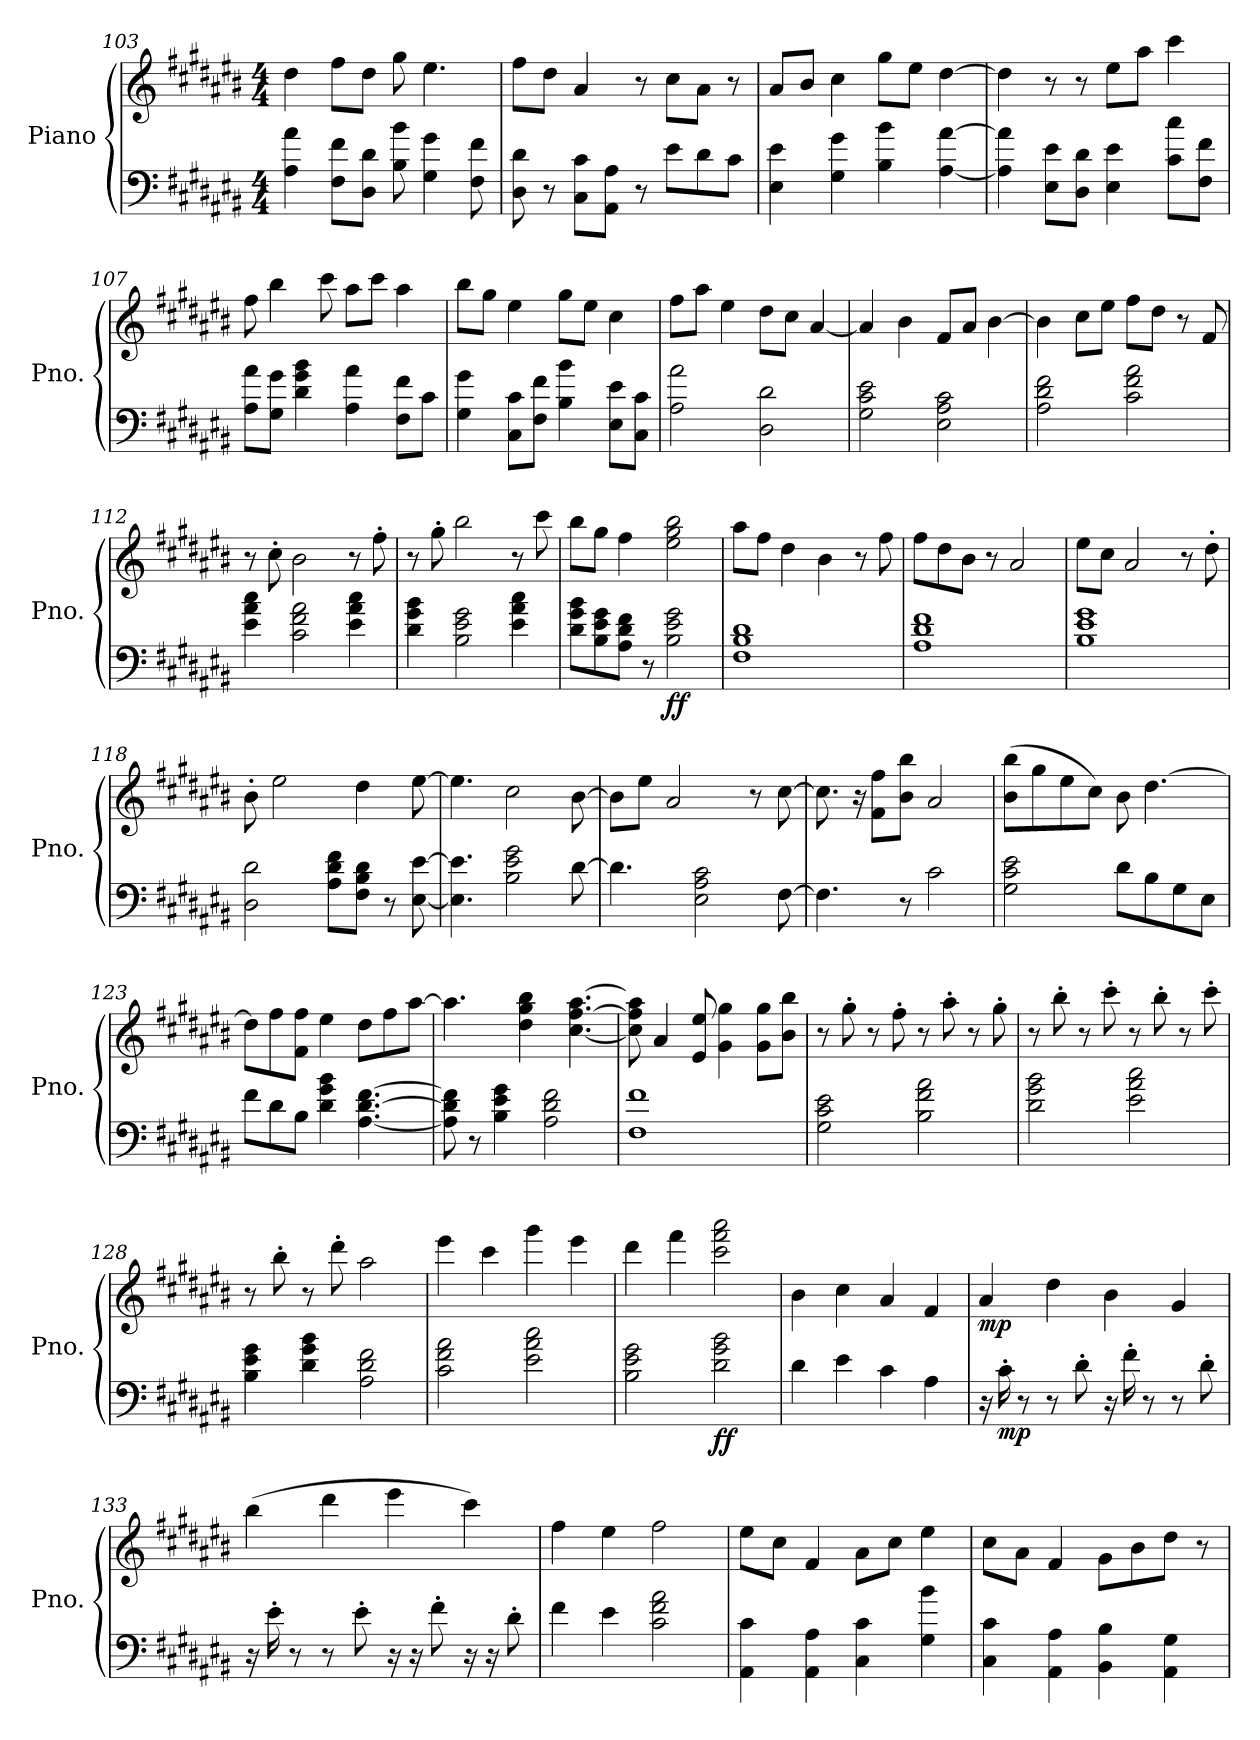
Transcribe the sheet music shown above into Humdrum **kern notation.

**kern	**kern	**dynam
*part1	*part1	*part1
*staff2	*staff1	*staff1/2
*I"Piano	*	*
*I'Pno.	*	*
*clefF4	*clefG2	*
*k[f#c#g#d#a#e#b#]	*k[f#c#g#d#a#e#b#]	*
*M4/4	*M4/4	*
=103	=103	=103
4A#\ 4a#\	4dd#\	.
8F#\ 8f#\L	8ff#\L	.
8D#\ 8d#\J	8dd#\J	.
8B#\ 8b#\	8gg#\	.
4G#\ 4g#\	4.ee#\	.
8F#\ 8f#\	.	.
=104	=104	=104
8D#\ 8d#\	8ff#\L	.
8r	8dd#\J	.
8C#\ 8c#\L	4a#/	.
8AA#\ 8A#\J	.	.
8r	8r	.
8e#\L	8cc#\L	.
8d#\	8a#\J	.
8c#\J	8r	.
=105	=105	=105
4E#\ 4e#\	8a#/L	.
.	8b#/J	.
4G#\ 4g#\	4cc#\	.
4B#\ 4b#\	8gg#\L	.
.	8ee#\J	.
[4A#\ [4a#\	[4dd#\	.
=106	=106	=106
4A#\] 4a#\]	4dd#\]	.
8E#\ 8e#\L	8r	.
8D#\ 8d#\J	8r	.
4E#\ 4e#\	8ee#\L	.
.	8aa#\J	.
8c#\ 8cc#\L	4ccc#\	.
8F#\ 8f#\J	.	.
!!LO:PB:g=z
=107	=107	=107
8A#\ 8a#\L	8ff#\	.
8G#\ 8g#\J	4bb#\	.
4d#\ 4g#\ 4b#\	.	.
.	8ccc#\	.
4A#\ 4a#\	8aa#\L	.
.	8ccc#\J	.
8F#\ 8f#\L	4aa#\	.
8c#\J	.	.
=108	=108	=108
4G#\ 4g#\	8bb#\L	.
.	8gg#\J	.
8C#\ 8c#\L	4ee#\	.
8F#\ 8f#\J	.	.
4B#\ 4b#\	8gg#\L	.
.	8ee#\J	.
8E#\ 8e#\L	4cc#\	.
8C#\ 8c#\J	.	.
=109	=109	=109
2A#\ 2a#\	8ff#\L	.
.	8aa#\J	.
.	4ee#\	.
2D#\ 2d#\	8dd#\L	.
.	8cc#\J	.
.	[4a#/	.
=110	=110	=110
2G#\ 2c#\ 2e#\	4a#/]	.
.	4b#\	.
2E#\ 2A#\ 2c#\	8f#/L	.
.	8a#/J	.
.	[4b#\	.
=111	=111	=111
2A#\ 2d#\ 2f#\	4b#\]	.
.	8cc#\L	.
.	8ee#\J	.
2c#\ 2f#\ 2a#\	8ff#\L	.
.	8dd#\J	.
.	8r	.
.	8f#/	.
!!LO:LB:g=z
=112	=112	=112
4e#\ 4a#\ 4cc#\	8r	.
.	8cc#'\	.
2c#\ 2f#\ 2a#\	2b#\	.
4e#\ 4a#\ 4cc#\	8r	.
.	8ff#'\	.
=113	=113	=113
4d#\ 4g#\ 4b#\	8r	.
.	8gg#'\	.
2B#\ 2e#\ 2g#\	2bb#\	.
4e#\ 4a#\ 4cc#\	8r	.
.	8ccc#\	.
=114	=114	=114
8d#\ 8g#\ 8b#\L	8bb#\L	.
8B#\ 8e#\ 8g#\	8gg#\J	.
8A#\ 8d#\ 8f#\J	4ff#\	.
8r	.	.
!	!	!LO:DY:b=2
!	!	!LO:DY:n=1:b
2B#\ 2e#\ 2g#\	2ee#\ 2gg#\ 2bb#\	f f
=115	=115	=115
!	!	!LO:DY:b=2
!	!	!LO:DY:n=1:b
1F# 1B# 1d#	8aa#\L	mp mp
.	8ff#\J	.
.	4dd#\	.
.	4b#\	.
.	8r	.
.	8ff#\	.
=116	=116	=116
1A# 1d# 1f#	8ff#\L	.
.	8dd#\	.
.	8b#\J	.
.	8r	.
.	2a#/	.
=117	=117	=117
1B# 1e# 1g#	8ee#\L	.
.	8cc#\J	.
.	2a#/	.
.	8r	.
.	8dd#'\	.
=118	=118	=118
2D#\ 2d#\	8b#'\	.
.	2ee#\	.
8A#\ 8d#\ 8f#\L	.	.
8F#\ 8B#\ 8d#\J	4dd#\	.
8r	.	.
[8E#\ [8e#\	[8ee#\	.
!!LO:LB:g=z
=119	=119	=119
4.E#\] 4.e#\]	4.ee#\]	.
2B#\ 2e#\ 2g#\	2cc#\	.
[8d#\	[8b#\	.
=120	=120	=120
4.d#\]	8b#\L]	.
.	8ee#\J	.
.	2a#/	.
2E#\ 2A#\ 2c#\	.	.
.	8r	.
[8F#\	[8cc#\	.
=121	=121	=121
4.F#\]	8.cc#\]	.
.	16r	.
.	8f#\ 8ff#\L	.
8r	8b#\ 8bb#\J	.
2c#\	2a#/	.
=122	=122	=122
2G#\ 2c#\ 2e#\	(8b#\ 8bb#\L	.
.	8gg#\	.
.	8ee#\	.
.	8cc#\J)	.
8d#\L	8b#\	.
8B#\	[4.dd#\	.
8G#\	.	.
8E#\J	.	.
=123	=123	=123
8f#\L	8dd#\L]	.
8d#\	8ff#\	.
8B#\J	8f#\ 8ff#\J	.
4d#\ 4g#\ 4b#\	4ee#\	.
[4.A#\ [4.d#\ [4.f#\	8dd#\L	.
.	8ff#\	.
.	[8aa#\J	.
=124	=124	=124
8A#\] 8d#\] 8f#\]	4.aa#\]	.
8r	.	.
4B#\ 4e#\ 4g#\	.	.
.	4dd#\ 4gg#\ 4bb#\	.
2A#\ 2d#\ 2f#\	.	.
.	[4.cc#\ [4.ff#\ [4.aa#\	.
!!LO:LB:g=z
=125	=125	=125
1F# 1f#	8cc#\] 8ff#\] 8aa#\]	.
.	4a#/	.
.	8e#/ 8ee#/	.
.	4g#\ 4gg#\	.
.	8g#\ 8gg#\L	.
.	8b#\ 8bb#\J	.
=126	=126	=126
2G#\ 2c#\ 2e#\	8r	.
.	8gg#'\	.
.	8r	.
.	8ff#'\	.
2B#\ 2f#\ 2a#\	8r	.
.	8aa#'\	.
.	8r	.
.	8gg#'\	.
=127	=127	=127
2d#\ 2g#\ 2b#\	8r	.
.	8bb#'\	.
.	8r	.
.	8ccc#'\	.
2e#\ 2a#\ 2cc#\	8r	.
.	8bb#'\	.
.	8r	.
.	8ccc#'\	.
=128	=128	=128
4B#\ 4e#\ 4g#\	8r	.
.	8bb#'\	.
4d#\ 4g#\ 4b#\	8r	.
.	8ddd#'\	.
2A#\ 2d#\ 2f#\	2aa#\	.
=129	=129	=129
!	!	!LO:DY:b=2
!	!	!LO:DY:n=1:b
2c#\ 2f#\ 2a#\	4eee#\	mf mf
.	4ccc#\	.
2e#\ 2a#\ 2cc#\	4ggg#\	.
.	4eee#\	.
=130	=130	=130
2B#\ 2e#\ 2g#\	4ddd#\	.
.	4fff#\	.
!	!	!LO:DY:b=2
!	!	!LO:DY:n=1:b
2d#\ 2g#\ 2b#\	2ccc#\ 2fff#\ 2aaa#\	f f
!!LO:LB:g=z
=131	=131	=131
!	!	!LO:DY:b=2
!	!	!LO:DY:n=1:b
4d#\	4b#\	mf mf
4e#\	4cc#\	.
4c#\	4a#/	.
4A#\	4f#/	.
=132	=132	=132
!	!	!LO:DY:b
16r	4a#/	mp
!	!	!LO:DY:b=2
16c#'\	.	mp
8r	.	.
8r	4dd#\	.
8d#'\	.	.
16r	4b#\	.
16f#'\	.	.
8r	.	.
8r	4g#/	.
8d#'\	.	.
=133	=133	=133
16r	(4bb#\	.
16e#'\	.	.
8r	.	.
8r	4ddd#\	.
8e#'\	.	.
16r	4eee#\	.
16r	.	.
8f#'\	.	.
16r	4ccc#\)	.
16r	.	.
8d#'\	.	.
=134	=134	=134
!	!	!LO:DY:b=2
!	!	!LO:DY:n=1:b
4f#\	4ff#\	mf mf
4e#\	4ee#\	.
2c#\ 2f#\ 2a#\	2ff#\	.
=135	=135	=135
4AA#\ 4c#\	8ee#\L	.
.	8cc#\J	.
4AA#\ 4A#\	4f#/	.
4C#\ 4c#\	8a#\L	.
.	8cc#\J	.
4G#\ 4b#\	4ee#\	.
!!LO:PB:g=z
=136	=136	=136
4C#\ 4c#\	8cc#\L	.
.	8a#\J	.
4AA#\ 4A#\	4f#/	.
4BB#\ 4B#\	8g#\L	.
.	8b#\	.
4AA#\ 4G#\	8dd#\J	.
.	8r	.
=	=	=
*-	*-	*-
